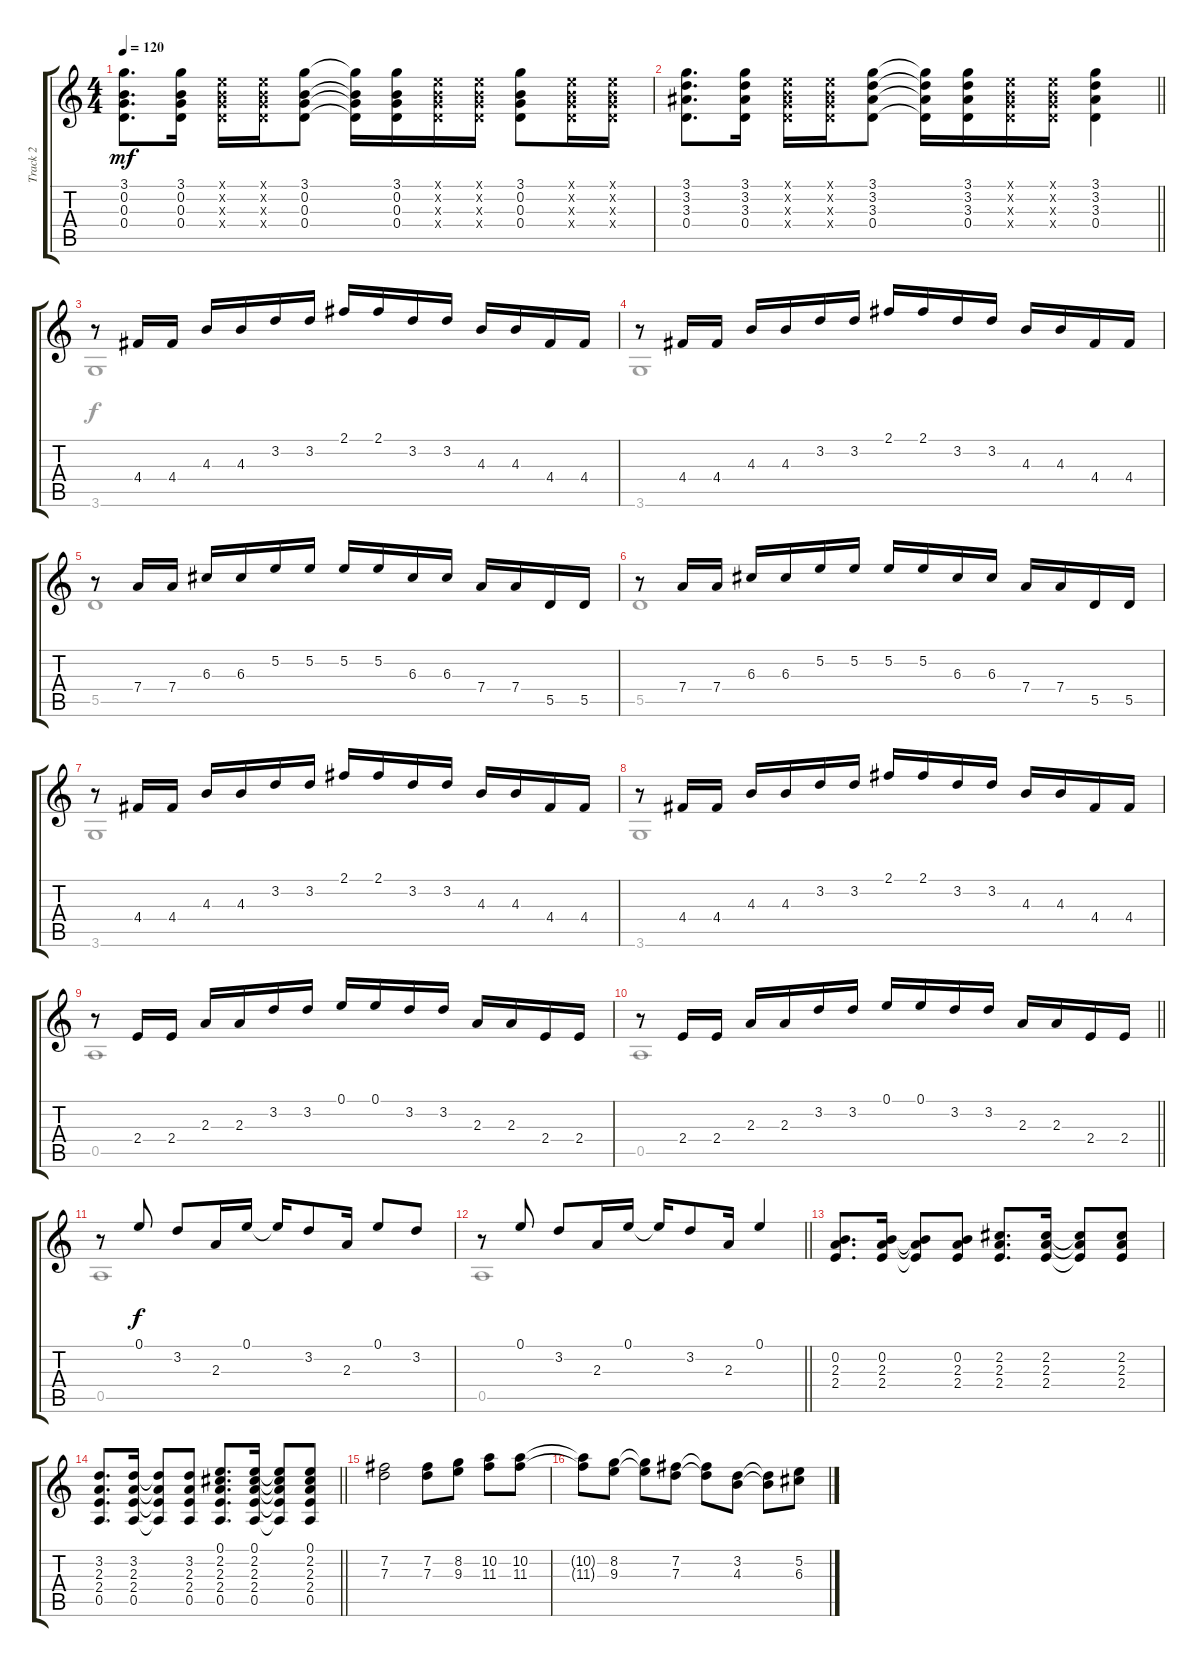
\track ("Track 2" "Track 2") {instrument acousticguitarsteel}
\staff {score tabs}
\tuning (E4 B3 G3 D3 A2 E2) {hide}
\voice
\ts (4 4)
\tempo 120
\clef g2
\ks c
(3.1 0.2 0.3 0.4).8{d dy mf} (3.1 0.2 0.3 0.4).16 (0.1{x} 0.2{x} 0.3{x} 0.4{x}).16 (0.1{x} 0.2{x} 0.3{x} 0.4{x}).16 (3.1 0.2 0.3 0.4).8 (3.1{t} 0.2{t} 0.3{t} 0.4{t}).16 (3.1 0.2 0.3 0.4).16 (0.1{x} 0.2{x} 0.3{x} 0.4{x}).16 (0.1{x} 0.2{x} 0.3{x} 0.4{x}).16 (3.1 0.2 0.3 0.4).8 (0.1{x} 0.2{x} 0.3{x} 0.4{x}).16 (0.1{x} 0.2{x} 0.3{x} 0.4{x}).16 |
\barLineRight lightlight
(3.1 3.2 3.3 0.4).8{d} (3.1 3.2 3.3 0.4).16 (0.1{x} 0.2{x} 0.3{x} 0.4{x}).16 (0.1{x} 0.2{x} 0.3{x} 0.4{x}).16 (3.1 3.2 3.3 0.4).8 (3.1{t} 3.2{t} 3.3{t} 0.4{t}).16 (3.1 3.2 3.3 0.4).16 (0.1{x} 0.2{x} 0.3{x} 0.4{x}).16 (0.1{x} 0.2{x} 0.3{x} 0.4{x}).16 (3.1 3.2 3.3 0.4).4 |
r.8 4.4.16 4.4.16 4.3.16 4.3.16 3.2.16 3.2.16 2.1.16 2.1.16 3.2.16 3.2.16 4.3.16 4.3.16 4.4.16 4.4.16 |
r.8 4.4.16 4.4.16 4.3.16 4.3.16 3.2.16 3.2.16 2.1.16 2.1.16 3.2.16 3.2.16 4.3.16 4.3.16 4.4.16 4.4.16 |
r.8 7.4.16 7.4.16 6.3.16 6.3.16 5.2.16 5.2.16 5.2.16 5.2.16 6.3.16 6.3.16 7.4.16 7.4.16 5.5.16 5.5.16 |
r.8 7.4.16 7.4.16 6.3.16 6.3.16 5.2.16 5.2.16 5.2.16 5.2.16 6.3.16 6.3.16 7.4.16 7.4.16 5.5.16 5.5.16 |
r.8 4.4.16 4.4.16 4.3.16 4.3.16 3.2.16 3.2.16 2.1.16 2.1.16 3.2.16 3.2.16 4.3.16 4.3.16 4.4.16 4.4.16 |
r.8 4.4.16 4.4.16 4.3.16 4.3.16 3.2.16 3.2.16 2.1.16 2.1.16 3.2.16 3.2.16 4.3.16 4.3.16 4.4.16 4.4.16 |
r.8 2.4.16 2.4.16 2.3.16 2.3.16 3.2.16 3.2.16 0.1.16 0.1.16 3.2.16 3.2.16 2.3.16 2.3.16 2.4.16 2.4.16 |
\barLineRight lightlight
r.8 2.4.16 2.4.16 2.3.16 2.3.16 3.2.16 3.2.16 0.1.16 0.1.16 3.2.16 3.2.16 2.3.16 2.3.16 2.4.16 2.4.16 |
r.8 0.1.8{dy f} 3.2.8 2.3.16 0.1.16 0.1{t}.16 3.2.8 2.3.16 0.1.8 3.2.8 |
\barLineRight lightlight
r.8 0.1.8 3.2.8 2.3.16 0.1.16 0.1{t}.16 3.2.8 2.3.16 0.1.4 |
(0.2 2.3 2.4).8{d} (0.2 2.3 2.4).16 (0.2{t} 2.3{t} 2.4{t}).8 (0.2 2.3 2.4).8 (2.2 2.3 2.4).8{d} (2.2 2.3 2.4).16 (2.2{t} 2.3{t} 2.4{t}).8 (2.2 2.3 2.4).8 |
\barLineRight lightlight
(3.2 2.3 2.4 0.5).8{d} (3.2 2.3 2.4 0.5).16 (3.2{t} 2.3{t} 2.4{t} 0.5{t}).8 (3.2 2.3 2.4 0.5).8 (0.1 2.2 2.3 2.4 0.5).8{d} (0.1 2.2 2.3 2.4 0.5).16 (0.1{t} 2.2{t} 2.3{t} 2.4{t} 0.5{t}).8 (0.1 2.2 2.3 2.4 0.5).8 |
(7.2 7.3).2 (7.2 7.3).8 (8.2 9.3).8 (10.2 11.3).8 (10.2 11.3).8 |
(10.2{t} 11.3{t}).8 (8.2 9.3).8 (8.2{t} 9.3{t}).8 (7.2 7.3).8 (7.2{t} 7.3{t}).8 (3.2 4.3).8 (3.2{t} 4.3{t}).8 (5.2 6.3).8
\voice
\clef g2
\ottava regular
\simile none
\ks c
|
\barLineRight lightlight
|
3.6.1 |
3.6.1 |
5.5.1 |
5.5.1 |
3.6.1 |
3.6.1 |
0.5.1 |
\barLineRight lightlight
0.5.1 |
0.5.1 |
\barLineRight lightlight
0.5.1 |
|
\barLineRight lightlight
|
|
